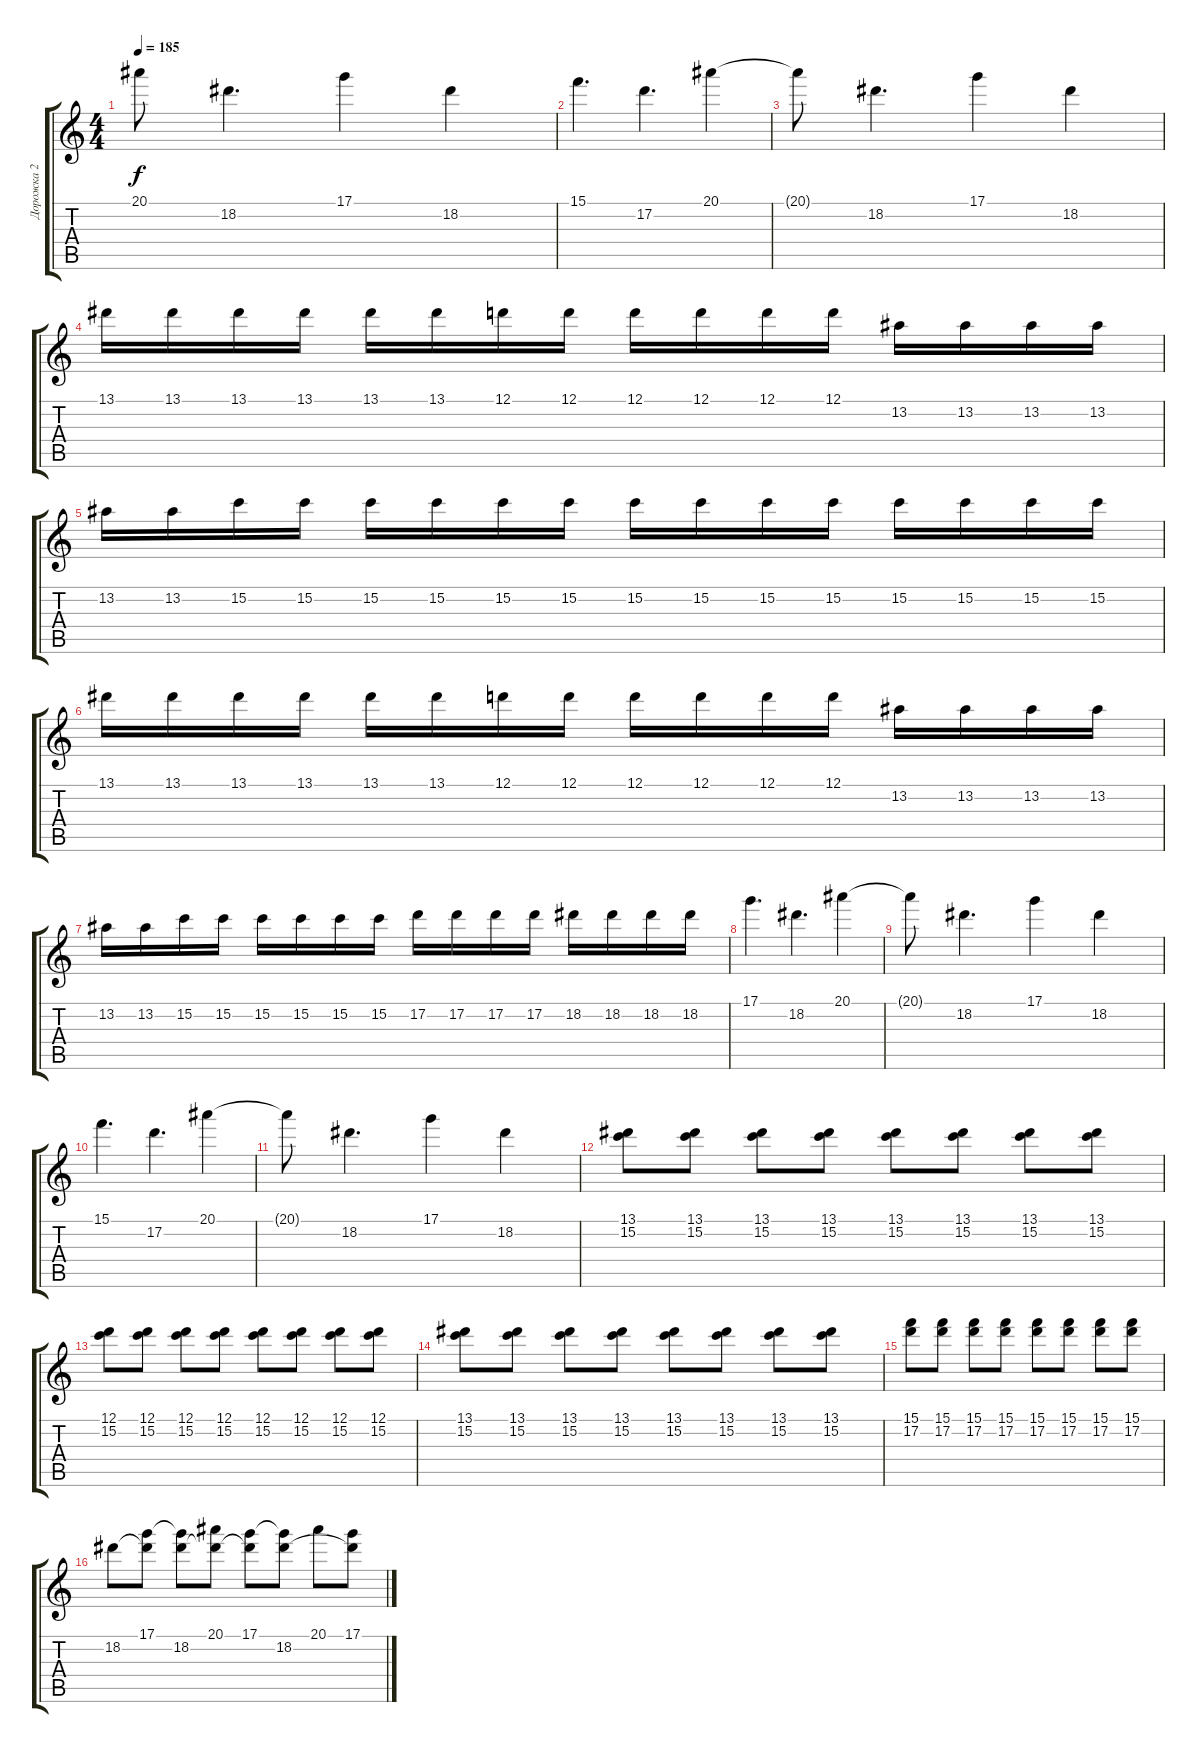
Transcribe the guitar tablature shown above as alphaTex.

\track ("Дорожка 2" "Дорожка 2") {instrument distortionguitar}
\staff {score tabs}
\tuning (D4 A3 F3 C3 G2 C2) {hide}
\ts (4 4)
\tempo 185
\clef g2
\ks c
20.1{t}.8{dy f} 18.2.4{d} 17.1.4 18.2.4 |
15.1.4{d} 17.2.4{d} 20.1.4 |
20.1{t}.8 18.2.4{d} 17.1.4 18.2.4 |
13.1.16 13.1.16 13.1.16 13.1.16 13.1.16 13.1.16 12.1.16 12.1.16 12.1.16 12.1.16 12.1.16 12.1.16 13.2.16 13.2.16 13.2.16 13.2.16 |
13.2.16 13.2.16 15.2.16 15.2.16 15.2.16 15.2.16 15.2.16 15.2.16 15.2.16 15.2.16 15.2.16 15.2.16 15.2.16 15.2.16 15.2.16 15.2.16 |
13.1.16 13.1.16 13.1.16 13.1.16 13.1.16 13.1.16 12.1.16 12.1.16 12.1.16 12.1.16 12.1.16 12.1.16 13.2.16 13.2.16 13.2.16 13.2.16 |
13.2.16 13.2.16 15.2.16 15.2.16 15.2.16 15.2.16 15.2.16 15.2.16 17.2.16 17.2.16 17.2.16 17.2.16 18.2.16 18.2.16 18.2.16 18.2.16 |
17.1.4{d} 18.2.4{d} 20.1.4 |
20.1{t}.8 18.2.4{d} 17.1.4 18.2.4 |
15.1.4{d} 17.2.4{d} 20.1.4 |
20.1{t}.8 18.2.4{d} 17.1.4 18.2.4 |
(13.1 15.2).8 (13.1 15.2).8 (13.1 15.2).8 (13.1 15.2).8 (13.1 15.2).8 (13.1 15.2).8 (13.1 15.2).8 (13.1 15.2).8 |
(12.1 15.2).8 (12.1 15.2).8 (12.1 15.2).8 (12.1 15.2).8 (12.1 15.2).8 (12.1 15.2).8 (12.1 15.2).8 (12.1 15.2).8 |
(13.1 15.2).8 (13.1 15.2).8 (13.1 15.2).8 (13.1 15.2).8 (13.1 15.2).8 (13.1 15.2).8 (13.1 15.2).8 (13.1 15.2).8 |
(15.1 17.2).8 (15.1 17.2).8 (15.1 17.2).8 (15.1 17.2).8 (15.1 17.2).8 (15.1 17.2).8 (15.1 17.2).8 (15.1 17.2).8 |
18.2.8 (17.1 18.2{t}).8 (17.1{t} 18.2).8 (20.1 18.2{t}).8 (17.1 18.2{t}).8 (17.1{t} 18.2).8 20.1.8 (17.1 18.2{t}).8
